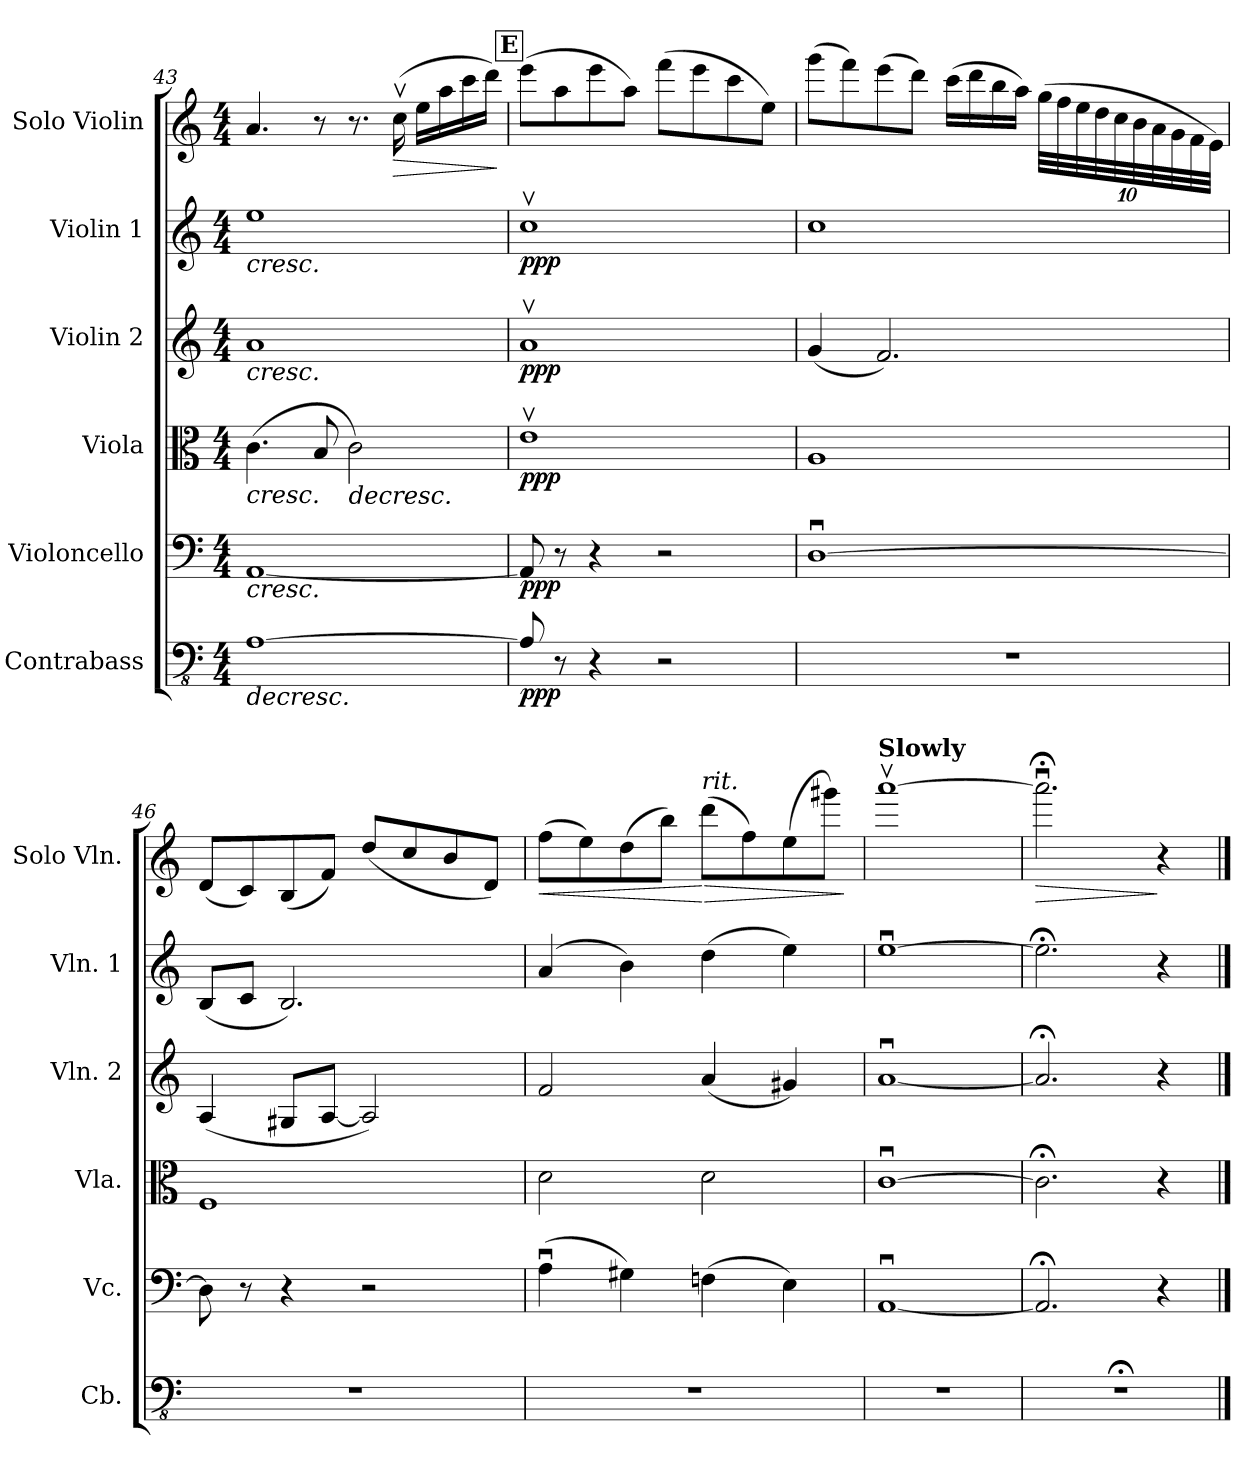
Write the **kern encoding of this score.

**kern	**dynam	**kern	**dynam	**kern	**dynam	**kern	**dynam	**kern	**dynam	**kern	**dynam
*part6	*part6	*part5	*part5	*part4	*part4	*part3	*part3	*part2	*part2	*part1	*part1
*staff6	*staff6	*staff5	*staff5	*staff4	*staff4	*staff3	*staff3	*staff2	*staff2	*staff1	*staff1
*I"Contrabass	*	*I"Violoncello	*	*I"Viola	*	*I"Violin 2	*	*I"Violin 1	*	*I"Solo Violin	*
*I'Cb.	*	*I'Vc.	*	*I'Vla.	*	*I'Vln. 2	*	*I'Vln. 1	*	*I'Solo Vln.	*
*clefFv4	*	*clefF4	*	*clefC3	*	*clefG2	*	*clefG2	*	*clefG2	*
*ITrd7c12	*	*	*	*	*	*	*	*	*	*	*
*k[]	*	*k[]	*	*k[]	*	*k[]	*	*k[]	*	*k[]	*
*M4/4	*	*M4/4	*	*M4/4	*	*M4/4	*	*M4/4	*	*M4/4	*
=43	=43	=43	=43	=43	=43	=43	=43	=43	=43	=43	=43
!	!LO:HP:b	!	!LO:HP:b	!	!	!	!	!	!	!	!
!	!	!	!LO:HP:n=1:b	!	!LO:HP:b	!	!LO:HP:b	!	!	!	!
!	!	!	!	!	!	!	!LO:HP:n=1:b	!	!LO:HP:b	!	!
!	!	!	!	!	!	!	!	!	!LO:HP:n=1:b	!	!
[1AAA	>	[1AA	< >	(4.c\	<	1a	< >	1ee	< >	4.a/	.
.	.	.	.	8B/	.	.	.	.	.	8r	.
!	!	!	!	!	!LO:HP:b	!	!	!	!	!	!
.	.	.	.	2c\)	>	.	.	.	.	8.r	.
!	!	!	!	!	!	!	!	!	!	!	!LO:HP:b
.	.	.	.	.	.	.	.	.	.	(16ccv\	>
.	.	.	.	.	.	.	.	.	.	16ee\LL	.
.	.	.	.	.	.	.	.	.	.	16aa\	.
.	.	.	.	.	.	.	.	.	.	16ccc\	.
.	.	.	.	.	.	.	.	.	.	16ddd\JJ)	.
.	.	.	.	.	[	.	.	.	.	.	]
!!LO:PB:g=z
!!LO:REH:place=s1:a:B:fs=14:t=E
=44	=44	=44	=44	=44	=44	=44	=44	=44	=44	=44	=44
!	!LO:DY:b	!	!LO:DY:b	!	!LO:DY:b	!	!LO:DY:b	!	!LO:DY:b	!	!
8AAA/]	ppp	8AA/]	ppp	1ev	ppp	1av	ppp	1ccv	ppp	(8eee\L	.
8r	]	8r	]	.	.	.	.	.	.	8aa\	.
4r	.	4r	.	.	.	.	.	.	.	8eee\	.
.	.	.	.	.	.	.	.	.	.	8aa\J)	.
2r	.	2r	.	.	.	.	.	.	.	(8fff\L	.
.	.	.	.	.	.	.	.	.	.	8eee\	.
.	.	.	.	.	.	.	.	.	.	8ccc\	.
.	.	.	.	.	.	.	.	.	.	8ee\J)	.
.	.	.	.	.	.	.	]	.	]	.	.
=45	=45	=45	=45	=45	=45	=45	=45	=45	=45	=45	=45
1r	.	[1Du	.	1A	.	(4g/	.	1cc	.	(8ggg\L	.
.	.	.	.	.	.	.	.	.	.	8fff\)	.
.	.	.	.	.	.	2.f/)	.	.	.	(8eee\	.
.	.	.	.	.	.	.	.	.	.	8ddd\J)	.
.	.	.	.	.	.	.	.	.	.	(16ccc\LL	.
.	.	.	.	.	.	.	.	.	.	16ddd\	.
.	.	.	.	.	.	.	.	.	.	16bb\	.
.	.	.	.	.	.	.	.	.	.	16aa\JJ)	.
*	*	*	*	*	*	*	*	*	*	*Xbrackettup	*
.	.	.	.	.	.	.	.	.	.	(40gg\LLL	.
.	.	.	.	.	.	.	.	.	.	40ff\	.
.	.	.	.	.	.	.	.	.	.	40ee\	.
.	.	.	.	.	.	.	.	.	.	40dd\	.
.	.	.	.	.	.	.	.	.	.	40cc\	.
.	.	.	.	.	.	.	.	.	.	40b\	.
.	.	.	.	.	.	.	.	.	.	40a\	.
.	.	.	.	.	.	.	.	.	.	40g\	.
.	.	.	.	.	.	.	.	.	.	40f\	.
.	.	.	.	.	.	.	.	.	.	40e\JJJ)	.
=46	=46	=46	=46	=46	=46	=46	=46	=46	=46	=46	=46
1r	.	8D\]	.	1F	.	(4A/	.	(8B/L	.	(8d/L	.
.	.	8r	.	.	.	.	.	8c/J	.	8c/)	.
.	.	4r	.	.	.	8G#X/L	.	2.B/)	.	(8B/	.
.	.	.	.	.	.	[8A/J	.	.	.	8f/J)	.
.	.	2r	.	.	.	2A/])	.	.	.	(8dd/L	.
.	.	.	.	.	.	.	.	.	.	8cc/	.
.	.	.	.	.	.	.	.	.	.	8b/	.
.	.	.	.	.	.	.	.	.	.	8d/J)	.
!!LO:LB:g=z
=47	=47	=47	=47	=47	=47	=47	=47	=47	=47	=47	=47
!	!	!	!	!	!	!	!	!	!	!	!LO:HP:b
1r	.	(4Au\	.	2d\	.	2f/	.	(4a/	.	(8ff\L	<
.	.	.	.	.	.	.	.	.	.	8ee\)	.
.	.	4G#X\)	.	.	.	.	.	4b\)	.	(8dd\	.
.	.	.	.	.	.	.	.	.	.	8bb\J)	.
!	!	!	!	!	!	!	!	!	!	!LO:TX:a:i:t=rit.	!
!	!	!	!	!	!	!	!	!	!	!	!LO:HP:n=1:b
.	.	(4Fn\	.	2d\	.	(4a/	.	(4dd\	.	(8ddd\L	[ >
.	.	.	.	.	.	.	.	.	.	8ff\)	.
.	.	4E\)	.	.	.	4g#X/)	.	4ee\)	.	(8ee\	.
.	.	.	.	.	.	.	.	.	.	8ggg#X\J)	.
.	.	.	.	.	.	.	.	.	.	.	]
=48	=48	=48	=48	=48	=48	=48	=48	=48	=48	=48	=48
!	!	!	!	!	!	!	!	!	!	!LO:TX:a:B:t=Slowly	!
1r	.	[1AAu	.	[1cu	.	[1au	.	[1eeu	.	[1aaav	.
=49	=49	=49	=49	=49	=49	=49	=49	=49	=49	=49	=49
!	!	!	!	!	!	!	!	!	!	!	!LO:HP:b
1r;<	.	2.AA;</]	.	2.c;<\]	.	2.a;</]	.	2.ee;<\]	.	2.aaa;<u\]	>
.	.	4r	[	4r	]	4r	[	4r	[	4r	]
==	==	==	==	==	==	==	==	==	==	==	==
*-	*-	*-	*-	*-	*-	*-	*-	*-	*-	*-	*-
